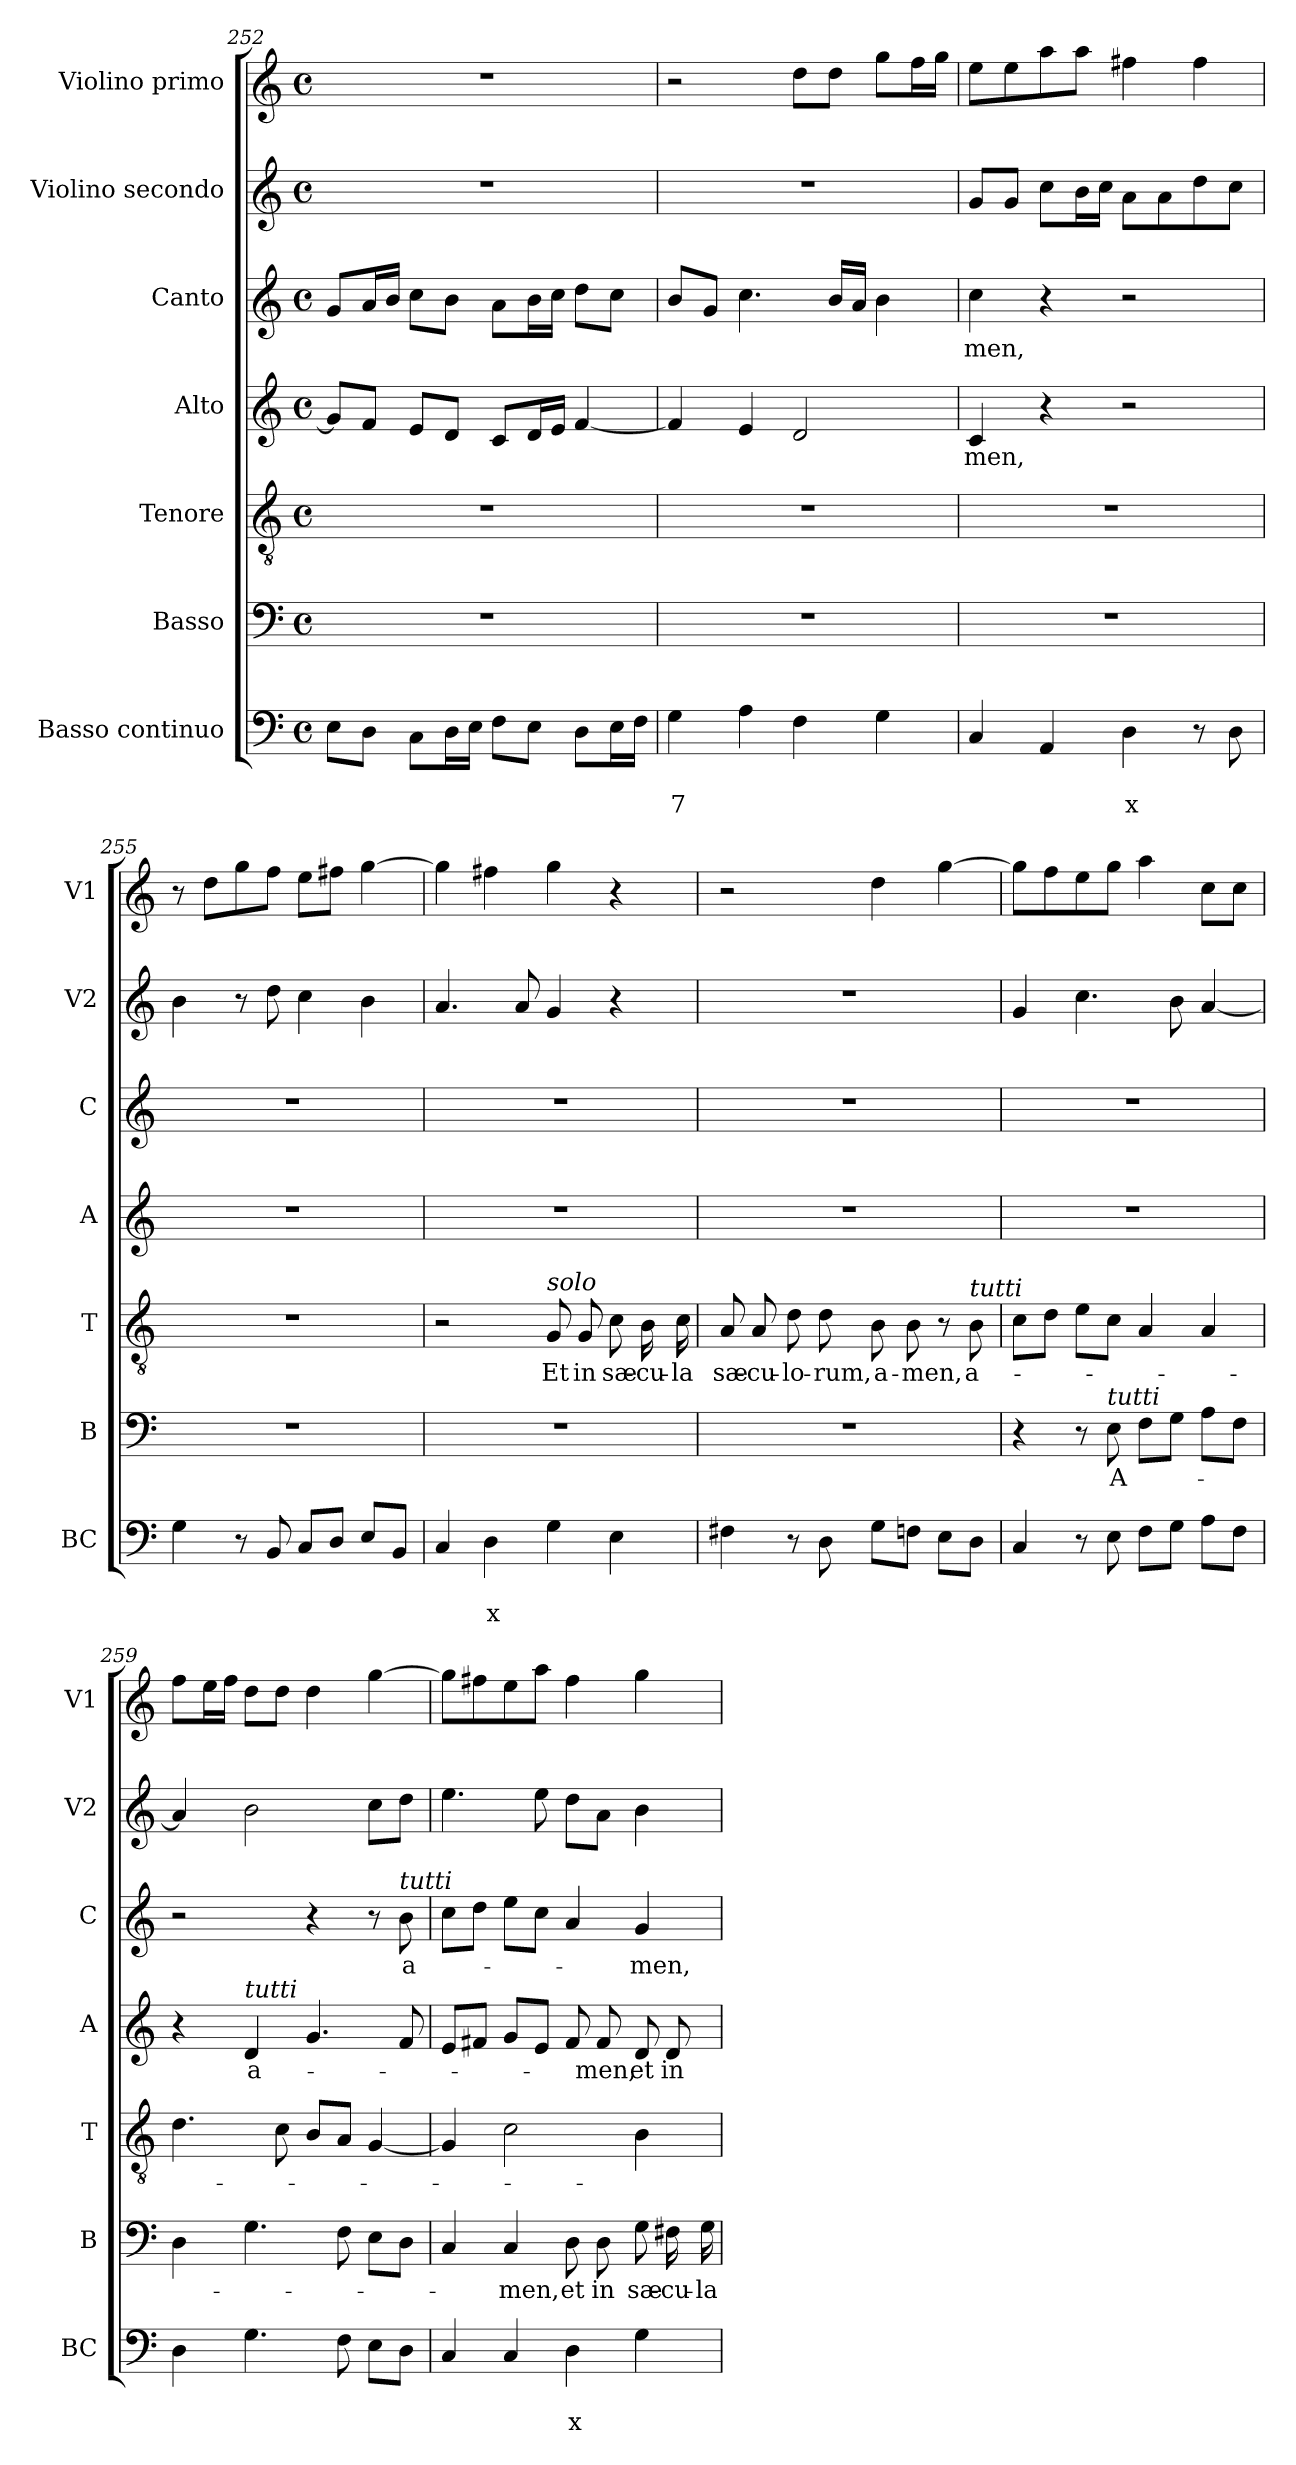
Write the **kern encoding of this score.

**kern	**text	**text	**kern	**text	**kern	**text	**kern	**text	**kern	**text	**kern	**kern
*part7	*part7	*part7	*part6	*part6	*part5	*part5	*part4	*part4	*part3	*part3	*part2	*part1
*staff7	*staff7	*staff7	*staff6	*staff6	*staff5	*staff5	*staff4	*staff4	*staff3	*staff3	*staff2	*staff1
*I"Basso continuo	*	*	*I"Basso	*	*I"Tenore	*	*I"Alto	*	*I"Canto	*	*I"Violino secondo	*I"Violino primo
*I'BC	*	*	*I'B	*	*I'T	*	*I'A	*	*I'C	*	*I'V2	*I'V1
!!LO:PB:g=z
*clefF4	*	*	*clefF4	*	*clefGv2	*	*clefG2	*	*clefG2	*	*clefG2	*clefG2
*k[]	*	*	*k[]	*	*k[]	*	*k[]	*	*k[]	*	*k[]	*k[]
*C:	*	*	*C:	*	*C:	*	*C:	*	*C:	*	*C:	*C:
*M4/4	*	*	*M4/4	*	*M4/4	*	*M4/4	*	*M4/4	*	*M4/4	*M4/4
*met(c)	*	*	*met(c)	*	*met(c)	*	*met(c)	*	*met(c)	*	*met(c)	*met(c)
=252	=252	=252	=252	=252	=252	=252	=252	=252	=252	=252	=252	=252
8E\L	.	.	1r	.	1r	.	8g/L]	.	8g/L	.	1r	1r
8D\J	.	.	.	.	.	.	8f/J	.	16a/L	.	.	.
.	.	.	.	.	.	.	.	.	16b/JJ	.	.	.
8C\L	.	.	.	.	.	.	8e/L	.	8cc\L	.	.	.
16D\L	.	.	.	.	.	.	8d/J	.	8b\J	.	.	.
16E\JJ	.	.	.	.	.	.	.	.	.	.	.	.
8F\L	.	.	.	.	.	.	8c/L	.	8a\L	.	.	.
8E\J	.	.	.	.	.	.	16d/L	.	16b\L	.	.	.
.	.	.	.	.	.	.	16e/JJ	.	16cc\JJ	.	.	.
8D\L	.	.	.	.	.	.	[4f/	.	8dd\L	.	.	.
16E\L	.	.	.	.	.	.	.	.	8cc\J	.	.	.
16F\JJ	.	.	.	.	.	.	.	.	.	.	.	.
=253	=253	=253	=253	=253	=253	=253	=253	=253	=253	=253	=253	=253
!	!	!LO:LY:b	!	!	!	!	!	!	!	!	!	!
4G\	.	7	1r	.	1r	.	4f/]	.	8b/L	.	1r	2r
.	.	.	.	.	.	.	.	.	8g/J	.	.	.
4A\	.	.	.	.	.	.	4e/	.	4.cc\	.	.	.
4F\	.	.	.	.	.	.	2d/	.	.	.	.	8dd\L
.	.	.	.	.	.	.	.	.	16b/LL	.	.	8dd\J
.	.	.	.	.	.	.	.	.	16a/JJ	.	.	.
4G\	.	.	.	.	.	.	.	.	4b\	.	.	8gg\L
.	.	.	.	.	.	.	.	.	.	.	.	16ff\L
.	.	.	.	.	.	.	.	.	.	.	.	16gg\JJ
=254	=254	=254	=254	=254	=254	=254	=254	=254	=254	=254	=254	=254
!	!	!	!	!	!	!	!	!LO:LY:b	!	!LO:LY:b	!	!
4C/	.	.	1r	.	1r	.	4c/	-men,	4cc\	-men,	8g/L	8ee\L
.	.	.	.	.	.	.	.	.	.	.	8g/J	8ee\
4AA/	.	.	.	.	.	.	4r	.	4r	.	8cc\L	8aa\
.	.	.	.	.	.	.	.	.	.	.	16b\L	8aa\J
.	.	.	.	.	.	.	.	.	.	.	16cc\JJ	.
!	!	!LO:LY:b	!	!	!	!	!	!	!	!	!	!
4D\	.	x	.	.	.	.	2r	.	2r	.	8a\L	4ff#X\
.	.	.	.	.	.	.	.	.	.	.	8a\	.
8r	.	.	.	.	.	.	.	.	.	.	8dd\	4ff#\
8D\	.	.	.	.	.	.	.	.	.	.	8cc\J	.
=255	=255	=255	=255	=255	=255	=255	=255	=255	=255	=255	=255	=255
4G\	.	.	1r	.	1r	.	1r	.	1r	.	4b\	8r
.	.	.	.	.	.	.	.	.	.	.	.	8dd\L
8r	.	.	.	.	.	.	.	.	.	.	8r	8gg\
8BB/	.	.	.	.	.	.	.	.	.	.	8dd\	8ff\J
8C/L	.	.	.	.	.	.	.	.	.	.	4cc\	8ee\L
8D/J	.	.	.	.	.	.	.	.	.	.	.	8ff#X\J
8E/L	.	.	.	.	.	.	.	.	.	.	4b\	[4gg\
8BB/J	.	.	.	.	.	.	.	.	.	.	.	.
=256	=256	=256	=256	=256	=256	=256	=256	=256	=256	=256	=256	=256
4C/	.	.	1r	.	2r	.	1r	.	1r	.	4.a/	4gg\]
!	!	!LO:LY:b	!	!	!	!	!	!	!	!	!	!
4D\	.	x	.	.	.	.	.	.	.	.	.	4ff#X\
.	.	.	.	.	.	.	.	.	.	.	8a/	.
!	!	!	!	!	!LO:TX:a:i:t=solo	!	!	!	!	!	!	!
!	!	!	!	!	!	!LO:LY:b	!	!	!	!	!	!
4G\	.	.	.	.	8G/	Et	.	.	.	.	4g/	4gg\
!	!	!	!	!	!	!LO:LY:b	!	!	!	!	!	!
.	.	.	.	.	8G/	in	.	.	.	.	.	.
!	!	!	!	!	!	!LO:LY:b	!	!	!	!	!	!
4E\	.	.	.	.	8c\	sæ-	.	.	.	.	4r	4r
!	!	!	!	!	!	!LO:LY:b	!	!	!	!	!	!
.	.	.	.	.	16B\	-cu-	.	.	.	.	.	.
!	!	!	!	!	!	!LO:LY:b	!	!	!	!	!	!
.	.	.	.	.	16c\	-la	.	.	.	.	.	.
!!LO:LB:g=z
=257	=257	=257	=257	=257	=257	=257	=257	=257	=257	=257	=257	=257
!	!	!	!	!	!	!LO:LY:b	!	!	!	!	!	!
4F#X\	.	.	1r	.	8A/	sæ-	1r	.	1r	.	1r	2r
!	!	!	!	!	!	!LO:LY:b	!	!	!	!	!	!
.	.	.	.	.	8A/	-cu-	.	.	.	.	.	.
!	!	!	!	!	!	!LO:LY:b	!	!	!	!	!	!
8r	.	.	.	.	8d\	-lo-	.	.	.	.	.	.
!	!	!	!	!	!	!LO:LY:b	!	!	!	!	!	!
8D\	.	.	.	.	8d\	-rum,	.	.	.	.	.	.
!	!	!	!	!	!	!LO:LY:b	!	!	!	!	!	!
8G\L	.	.	.	.	8B\	a-	.	.	.	.	.	4dd\
!	!	!	!	!	!	!LO:LY:b	!	!	!	!	!	!
8Fn\J	.	.	.	.	8B\	-men,	.	.	.	.	.	.
8E\L	.	.	.	.	8r	.	.	.	.	.	.	[4gg\
!	!	!	!	!	!LO:TX:a:i:t=tutti	!	!	!	!	!	!	!
!	!	!	!	!	!	!LO:LY:b	!	!	!	!	!	!
8D\J	.	.	.	.	8B\	a-	.	.	.	.	.	.
=258	=258	=258	=258	=258	=258	=258	=258	=258	=258	=258	=258	=258
4C/	.	.	4r	.	8c\L	.	1r	.	1r	.	4g/	8gg\L]
.	.	.	.	.	8d\J	.	.	.	.	.	.	8ff\
8r	.	.	8r	.	8e\L	.	.	.	.	.	4.cc\	8ee\
!	!	!	!LO:TX:a:i:t=tutti	!	!	!	!	!	!	!	!	!
!	!	!	!	!LO:LY:b	!	!	!	!	!	!	!	!
8E\	.	.	8E\	A-	8c\J	.	.	.	.	.	.	8gg\J
8F\L	.	.	8F\L	.	4A/	.	.	.	.	.	.	4aa\
8G\J	.	.	8G\J	.	.	.	.	.	.	.	8b\	.
8A\L	.	.	8A\L	.	4A/	.	.	.	.	.	[4a/	8cc\L
8F\J	.	.	8F\J	.	.	.	.	.	.	.	.	8cc\J
=259	=259	=259	=259	=259	=259	=259	=259	=259	=259	=259	=259	=259
4D\	.	.	4D\	.	4.d\	.	4r	.	2r	.	4a/]	8ff\L
.	.	.	.	.	.	.	.	.	.	.	.	16ee\L
.	.	.	.	.	.	.	.	.	.	.	.	16ff\JJ
!	!	!	!	!	!	!	!LO:TX:a:i:t=tutti	!	!	!	!	!
!	!	!	!	!	!	!	!	!LO:LY:b	!	!	!	!
4.G\	.	.	4.G\	.	.	.	4d/	a-	.	.	2b\	8dd\L
.	.	.	.	.	8c\	.	.	.	.	.	.	8dd\J
.	.	.	.	.	8B/L	.	4.g/	.	4r	.	.	4dd\
8F\	.	.	8F\	.	8A/J	.	.	.	.	.	.	.
8E\L	.	.	8E\L	.	[4G/	.	.	.	8r	.	8cc\L	[4gg\
!	!	!	!	!	!	!	!	!	!LO:TX:a:i:t=tutti	!	!	!
!	!	!	!	!	!	!	!	!	!	!LO:LY:b	!	!
8D\J	.	.	8D\J	.	.	.	8f/	.	8b\	a-	8dd\J	.
=260	=260	=260	=260	=260	=260	=260	=260	=260	=260	=260	=260	=260
4C/	.	.	4C/	.	4G/]	.	8e/L	.	8cc\L	.	4.ee\	8gg\L]
.	.	.	.	.	.	.	8f#X/J	.	8dd\J	.	.	8ff#X\
!	!	!	!	!LO:LY:b	!	!	!	!	!	!	!	!
4C/	.	.	4C/	-men,	2c\	.	8g/L	.	8ee\L	.	.	8ee\
.	.	.	.	.	.	.	8e/J	.	8cc\J	.	8ee\	8aa\J
!	!	!LO:LY:b	!	!LO:LY:b	!	!	!	!	!	!	!	!
4D\	.	x	8D\	et	.	.	8f#/	.	4a/	.	8dd\L	4ff#\
!	!	!	!	!LO:LY:b	!	!	!	!LO:LY:b	!	!	!	!
.	.	.	8D\	in	.	.	8f#/	-men,	.	.	8a\J	.
!	!	!	!	!LO:LY:b	!	!	!	!LO:LY:b	!	!LO:LY:b	!	!
4G\	.	.	8G\	sæ-	4B\	.	8d/	et	4g/	-men,	4b\	4gg\
!	!	!	!	!LO:LY:b	!	!	!	!LO:LY:b	!	!	!	!
.	.	.	16F#X\	-cu-	.	.	8d/	in	.	.	.	.
!	!	!	!	!LO:LY:b	!	!	!	!	!	!	!	!
.	.	.	16G\	-la	.	.	.	.	.	.	.	.
=	=	=	=	=	=	=	=	=	=	=	=	=
*-	*-	*-	*-	*-	*-	*-	*-	*-	*-	*-	*-	*-
